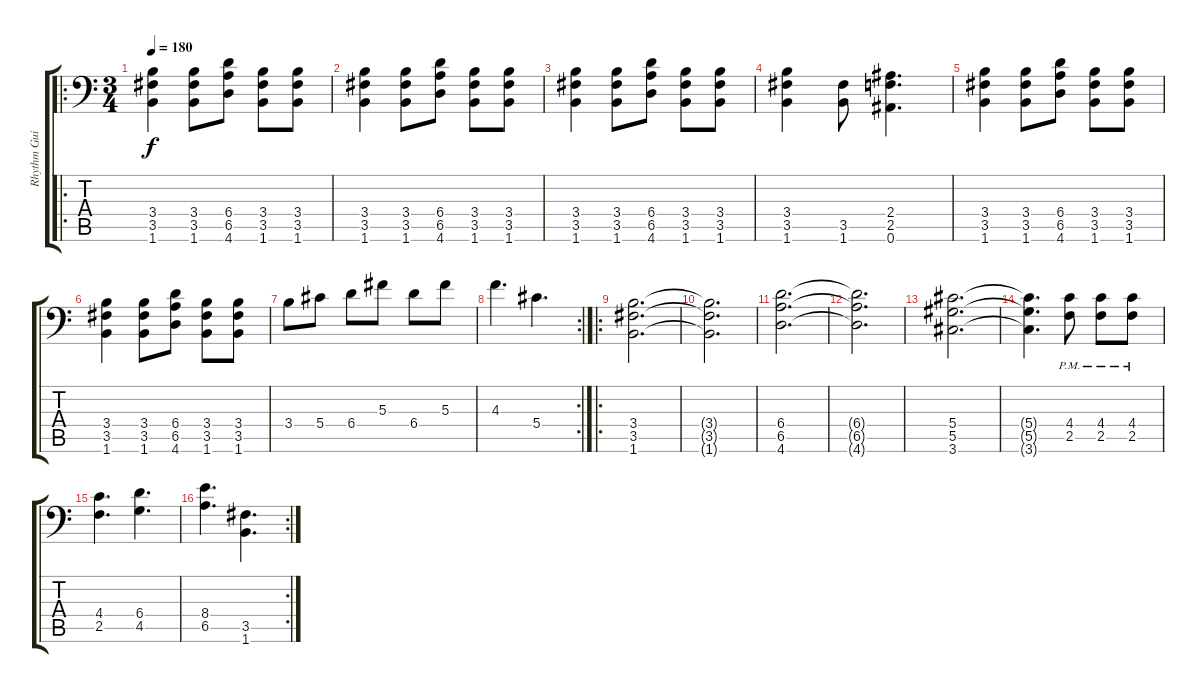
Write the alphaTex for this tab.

\track ("Rhythm Guitar 2" "Rhythm Gui") {instrument distortionguitar}
\staff {score tabs}
\tuning (Bb3 F3 Db3 Ab2 Eb2 Bb1) {hide}
\ro
\ts (3 4)
\tempo 180
\clef f4
\ks c
(3.4 3.5 1.6).4{dy f} (3.4 3.5 1.6).8 (6.4 6.5 4.6).8 (3.4 3.5 1.6).8 (3.4 3.5 1.6).8 |
(3.4 3.5 1.6).4 (3.4 3.5 1.6).8 (6.4 6.5 4.6).8 (3.4 3.5 1.6).8 (3.4 3.5 1.6).8 |
(3.4 3.5 1.6).4 (3.4 3.5 1.6).8 (6.4 6.5 4.6).8 (3.4 3.5 1.6).8 (3.4 3.5 1.6).8 |
(3.4 3.5 1.6).4 (3.5 1.6).8 (2.4 2.5 0.6).4{d} |
(3.4 3.5 1.6).4 (3.4 3.5 1.6).8 (6.4 6.5 4.6).8 (3.4 3.5 1.6).8 (3.4 3.5 1.6).8 |
(3.4 3.5 1.6).4 (3.4 3.5 1.6).8 (6.4 6.5 4.6).8 (3.4 3.5 1.6).8 (3.4 3.5 1.6).8 |
3.4.8 5.4.8 6.4.8 5.3.8 6.4.8 5.3.8 |
\rc 2
4.3.4{d} 5.4.4{d} |
\ro
(3.4 3.5 1.6).2{d} |
(3.4{t} 3.5{t} 1.6{t}).2{d} |
(6.4 6.5 4.6).2{d} |
(6.4{t} 6.5{t} 4.6{t}).2{d} |
(5.4 5.5 3.6).2{d} |
(5.4{t} 5.5{t} 3.6{t}).4{d} (4.4{pm} 2.5{pm}).8 (4.4{pm} 2.5{pm}).8 (4.4{pm} 2.5{pm}).8 |
(4.4 2.5).4{d} (6.4 4.5).4{d} |
\rc 2
(8.4 6.5).4{d} (3.5 1.6).4{d}
